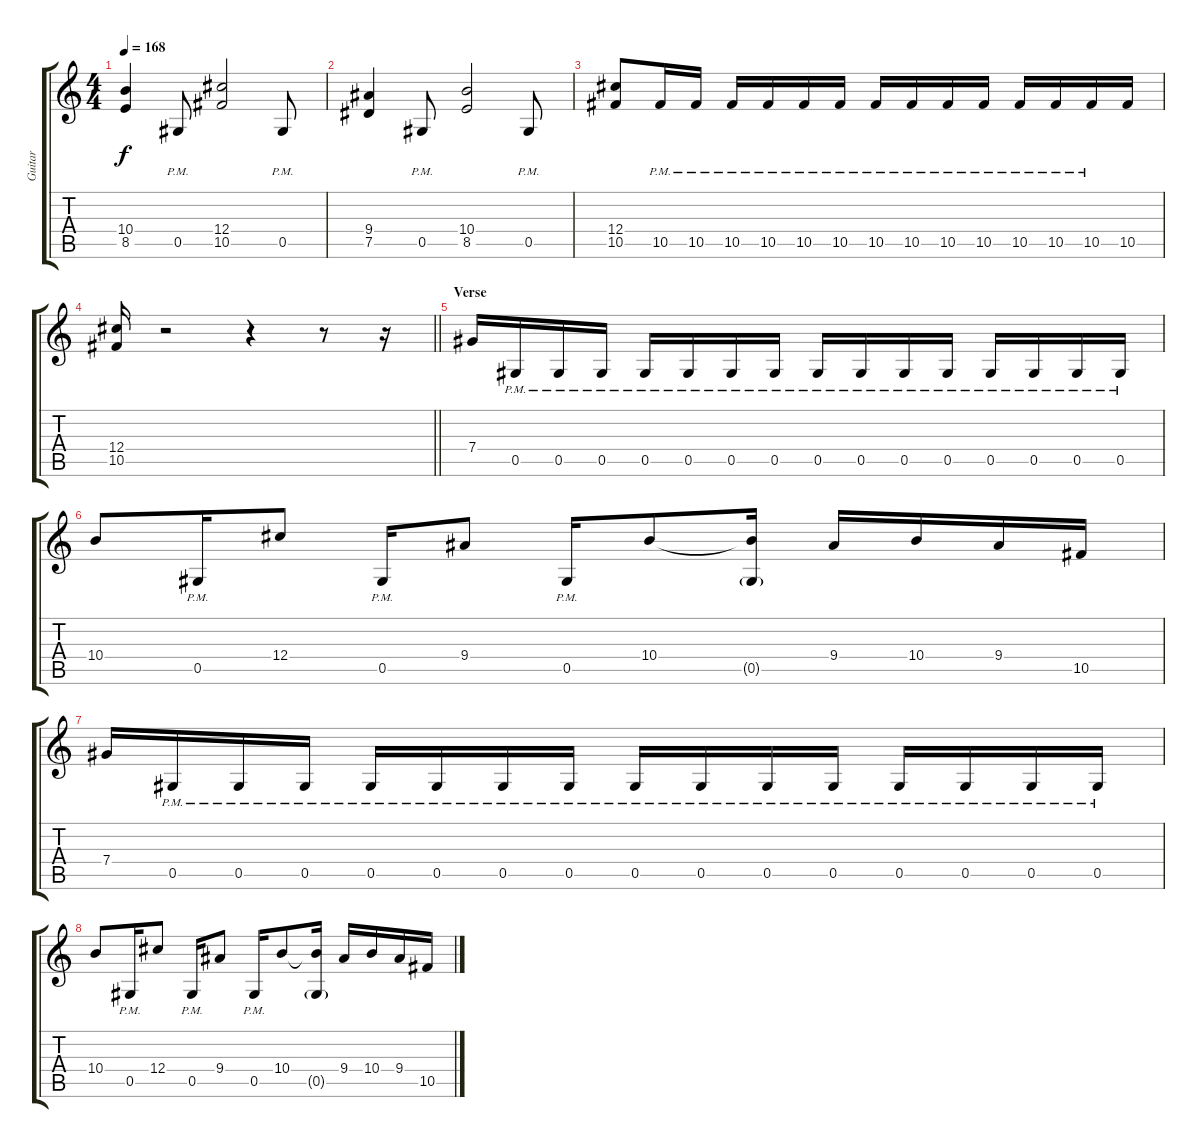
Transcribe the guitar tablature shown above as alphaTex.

\track ("Guitar" "Guitar") {instrument distortionguitar}
\staff {score tabs}
\tuning (Eb4 Bb3 Gb3 Db3 Ab2 Eb2) {hide}
\ts (4 4)
\tempo 168
\clef g2
\ks aminor
(10.4 8.5).4{dy f} 0.5{pm}.8 (12.4 10.5).2 0.5{pm}.8 |
(9.4 7.5).4 0.5{pm}.8 (10.4 8.5).2 0.5{pm}.8 |
(12.4 10.5).8 10.5{pm}.16 10.5{pm}.16 10.5{pm}.16 10.5{pm}.16 10.5{pm}.16 10.5{pm}.16 10.5{pm}.16 10.5{pm}.16 10.5{pm}.16 10.5{pm}.16 10.5{pm}.16 10.5{pm}.16 10.5{pm}.16 10.5.16 |
\barLineRight lightlight
(12.4 10.5).16 r.2 r.4 r.8 r.16 |
\section ("" "Verse")
7.4.16 0.5{pm}.16 0.5{pm}.16 0.5{pm}.16 0.5{pm}.16 0.5{pm}.16 0.5{pm}.16 0.5{pm}.16 0.5{pm}.16 0.5{pm}.16 0.5{pm}.16 0.5{pm}.16 0.5{pm}.16 0.5{pm}.16 0.5{pm}.16 0.5{pm}.16 |
10.4.8 0.5{pm}.16 12.4.8 0.5{pm}.16 9.4.8 0.5{pm}.16 10.4.8 (10.4{t} 0.5{g}).16 9.4.16 10.4.16 9.4.16 10.5.16 |
7.4.16 0.5{pm}.16 0.5{pm}.16 0.5{pm}.16 0.5{pm}.16 0.5{pm}.16 0.5{pm}.16 0.5{pm}.16 0.5{pm}.16 0.5{pm}.16 0.5{pm}.16 0.5{pm}.16 0.5{pm}.16 0.5{pm}.16 0.5{pm}.16 0.5{pm}.16 |
10.4.8 0.5{pm}.16 12.4.8 0.5{pm}.16 9.4.8 0.5{pm}.16 10.4.8 (10.4{t} 0.5{g}).16 9.4.16 10.4.16 9.4.16 10.5.16
